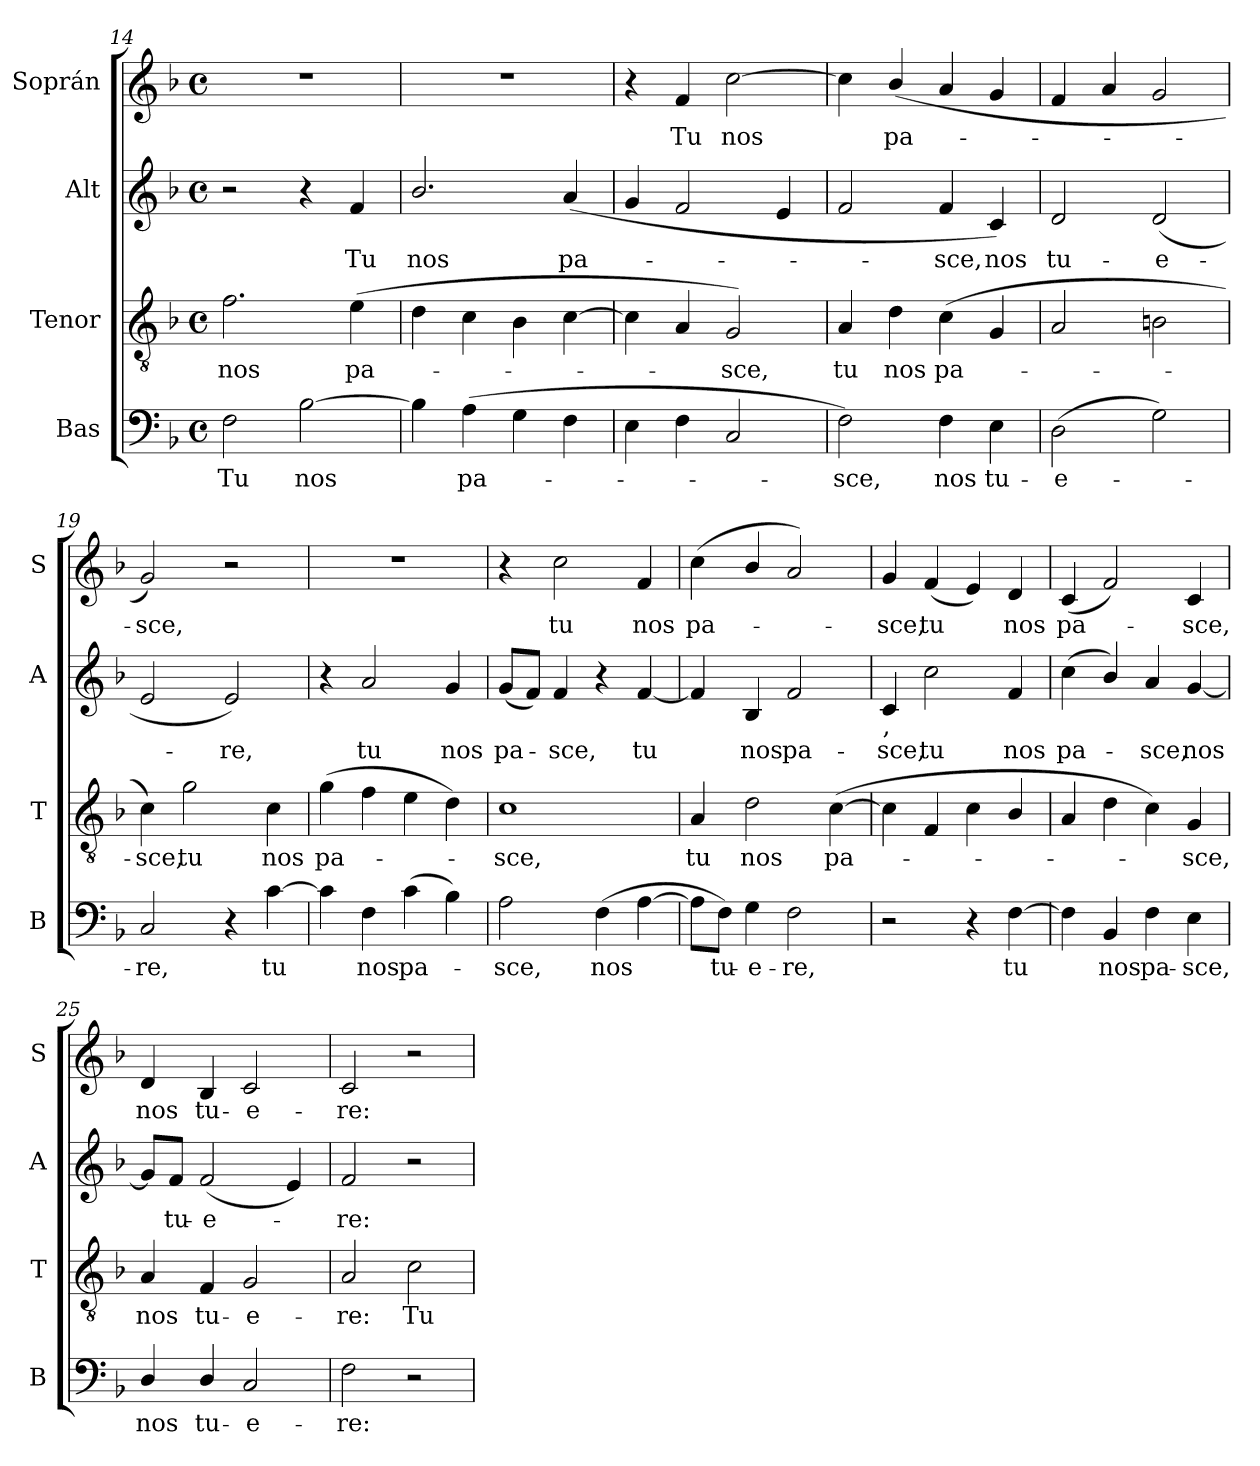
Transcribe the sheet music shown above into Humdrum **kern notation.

**kern	**text	**kern	**text	**kern	**text	**kern	**text
*part4	*part4	*part3	*part3	*part2	*part2	*part1	*part1
*staff4	*staff4	*staff3	*staff3	*staff2	*staff2	*staff1	*staff1
*I"Bas	*	*I"Tenor	*	*I"Alt	*	*I"Soprán	*
*I'B	*	*I'T	*	*I'A	*	*I'S	*
!!LO:PB:g=z
*clefF4	*	*clefGv2	*	*clefG2	*	*clefG2	*
*k[b-]	*	*k[b-]	*	*k[b-]	*	*k[b-]	*
*M4/4	*	*M4/4	*	*M4/4	*	*M4/4	*
*met(c)	*	*met(c)	*	*met(c)	*	*met(c)	*
=14	=14	=14	=14	=14	=14	=14	=14
!	!LO:LY:b	!	!LO:LY:b	!	!	!	!
2F\	Tu	2.f\	nos	2r	.	1r	.
!	!LO:LY:b	!	!	!	!	!	!
[2B-\	nos	.	.	4r	.	.	.
!	!	!	!LO:LY:b	!	!LO:LY:b	!	!
.	.	(4e\	pa-	4f/	Tu	.	.
=15	=15	=15	=15	=15	=15	=15	=15
!	!	!	!	!	!LO:LY:b	!	!
4B-\]	.	4d\	.	2.b-/	nos	1r	.
!	!LO:LY:b	!	!	!	!	!	!
(4A\	pa-	4c\	.	.	.	.	.
4G\	.	4B-\	.	.	.	.	.
!	!	!	!	!	!LO:LY:b	!	!
4F\	.	[4c\	.	(4a/	pa-	.	.
=16	=16	=16	=16	=16	=16	=16	=16
4E\	.	4c\]	.	4g/	.	4r	.
!	!	!	!	!	!	!	!LO:LY:b
4F\	.	4A/	.	2f/	.	4f/	Tu
!	!	!	!LO:LY:b	!	!	!	!LO:LY:b
2C/	.	2G/)	sce,	.	.	[2cc\	nos
.	.	.	.	4e/	.	.	.
=17	=17	=17	=17	=17	=17	=17	=17
!	!LO:LY:b	!	!LO:LY:b	!	!	!	!
2F\)	sce,	4A/	tu	2f/	.	4cc\]	.
!	!	!	!LO:LY:b	!	!	!	!LO:LY:b
.	.	4d\	nos	.	.	(4b-/	pa-
!	!LO:LY:b	!	!LO:LY:b	!	!LO:LY:b	!	!
4F\	nos	(4c\	pa-	4f/	sce,	4a/	.
!	!LO:LY:b	!	!	!	!LO:LY:b	!	!
4E\	tu-	4G/	.	4c/)	nos	4g/	.
=18	=18	=18	=18	=18	=18	=18	=18
!	!LO:LY:b	!	!	!	!LO:LY:b	!	!
(2D\	e-	2A/	.	2d/	tu-	4f/	.
.	.	.	.	.	.	4a/	.
!	!	!	!	!	!LO:LY:b	!	!
2G\)	.	2Bn\	.	(2d/	e-	2g/	.
=19	=19	=19	=19	=19	=19	=19	=19
!	!LO:LY:b	!	!LO:LY:b	!	!	!	!LO:LY:b
2C/	re,	4c\)	sce,	2e/	.	2g/)	sce,
!	!	!	!LO:LY:b	!	!	!	!
.	.	2g\	tu	.	.	.	.
!	!	!	!	!	!LO:LY:b	!	!
4r	.	.	.	2e/)	re,	2r	.
!	!LO:LY:b	!	!LO:LY:b	!	!	!	!
[4c\	tu	4c\	nos	.	.	.	.
=20	=20	=20	=20	=20	=20	=20	=20
!	!	!	!LO:LY:b	!	!	!	!
4c\]	.	(4g\	pa-	4r	.	1r	.
!	!LO:LY:b	!	!	!	!LO:LY:b	!	!
4F\	nos	4f\	.	2a/	tu	.	.
!	!LO:LY:b	!	!	!	!	!	!
(4c\	pa-	4e\	.	.	.	.	.
!	!	!	!	!	!LO:LY:b	!	!
4B-\)	.	4d\)	.	4g/	nos	.	.
!!LO:LB:g=z
=21	=21	=21	=21	=21	=21	=21	=21
!	!LO:LY:b	!	!LO:LY:b	!	!LO:LY:b	!	!
2A\	sce,	1c	sce,	(8g/L	pa-	4r	.
.	.	.	.	8f/J)	.	.	.
!	!	!	!	!	!LO:LY:b	!	!LO:LY:b
.	.	.	.	4f/	sce,	2cc\	tu
!	!LO:LY:b	!	!	!	!	!	!
(4F\	nos	.	.	4r	.	.	.
!	!	!	!	!	!LO:LY:b	!	!LO:LY:b
[4A\	.	.	.	[4f/	tu	4f/	nos
=22	=22	=22	=22	=22	=22	=22	=22
!	!	!	!LO:LY:b	!	!	!	!LO:LY:b
8A\L]	.	4A/	tu	4f/]	.	(4cc\	pa-
!	!LO:LY:b	!	!	!	!	!	!
8F\J)	tu-	.	.	.	.	.	.
!	!LO:LY:b	!	!LO:LY:b	!	!LO:LY:b	!	!
4G\	e-	2d\	nos	4B-/	nos	4b-/	.
!	!LO:LY:b	!	!	!	!LO:LY:b	!	!
2F\	re,	.	.	2f/	pa-	2a/)	.
!	!	!	!LO:LY:b	!	!	!	!
.	.	([4c\	pa-	.	.	.	.
=23	=23	=23	=23	=23	=23	=23	=23
!	!	!	!	!LO:TX:b:t=,	!	!	!
!	!	!	!	!	!LO:LY:b	!	!LO:LY:b
2r	.	4c\]	.	4c/	sce,	4g/	sce,
!	!	!	!	!	!LO:LY:b	!	!LO:LY:b
.	.	4F/	.	2cc\	tu	(4f/	tu
4r	.	4c\	.	.	.	4e/)	.
!	!LO:LY:b	!	!	!	!LO:LY:b	!	!LO:LY:b
[4F\	tu	4B-/	.	4f/	nos	4d/	nos
=24	=24	=24	=24	=24	=24	=24	=24
!	!	!	!	!	!LO:LY:b	!	!LO:LY:b
4F\]	.	4A/	.	(4cc\	pa-	(4c/	pa-
!	!LO:LY:b	!	!	!	!	!	!
4BB-/	nos	4d\	.	4b-/)	.	2f/)	.
!	!LO:LY:b	!	!	!	!LO:LY:b	!	!
4F\	pa-	4c\)	.	4a/	sce,	.	.
!	!LO:LY:b	!	!LO:LY:b	!	!LO:LY:b	!	!LO:LY:b
4E\	sce,	4G/	sce,	[4g/	nos	4c/	sce,
=25	=25	=25	=25	=25	=25	=25	=25
!	!LO:LY:b	!	!LO:LY:b	!	!	!	!LO:LY:b
4D/	nos	4A/	nos	8g/L]	.	4d/	nos
!	!	!	!	!	!LO:LY:b	!	!
.	.	.	.	8f/J	tu-	.	.
!	!LO:LY:b	!	!LO:LY:b	!	!LO:LY:b	!	!LO:LY:b
4D/	tu-	4F/	tu-	(2f/	e-	4B-/	tu-
!	!LO:LY:b	!	!LO:LY:b	!	!	!	!LO:LY:b
2C/	e-	2G/	e-	.	.	2c/	e-
.	.	.	.	4e/)	.	.	.
=26	=26	=26	=26	=26	=26	=26	=26
!	!LO:LY:b	!	!LO:LY:b	!	!LO:LY:b	!	!LO:LY:b
2F\	re:	2A/	re:	2f/	re:	2c/	re:
!	!	!	!LO:LY:b	!	!	!	!
2r	.	2c\	Tu	2r	.	2r	.
=	=	=	=	=	=	=	=
*-	*-	*-	*-	*-	*-	*-	*-
